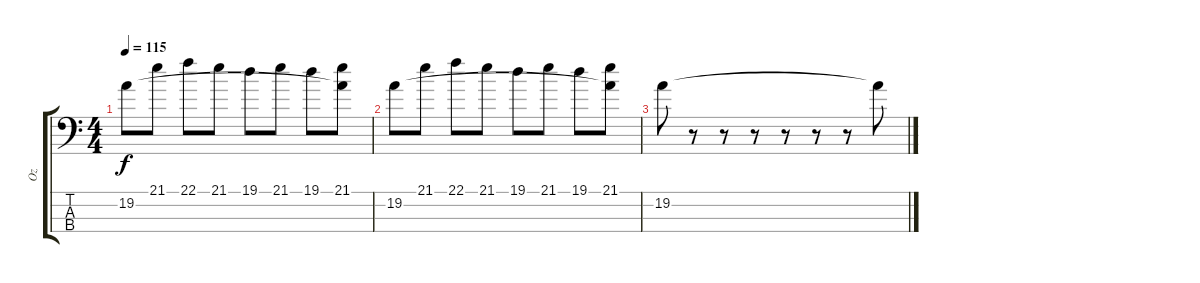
\track ("Oz" "Oz") {instrument electricbasspick}
\staff {score tabs}
\tuning (G2 D2 A1 E1) {hide}
\ts (4 4)
\tempo 115
\clef f4
\ks c
19.2.8{dy f} 21.1.8 22.1.8 21.1.8 19.1.8 21.1.8 19.1.8 (21.1 19.2{t}).8 |
19.2.8 21.1.8 22.1.8 21.1.8 19.1.8 21.1.8 19.1.8 (21.1 19.2{t}).8 |
19.2.8 r.8 r.8 r.8 r.8 r.8 r.8 19.2{t}.8
